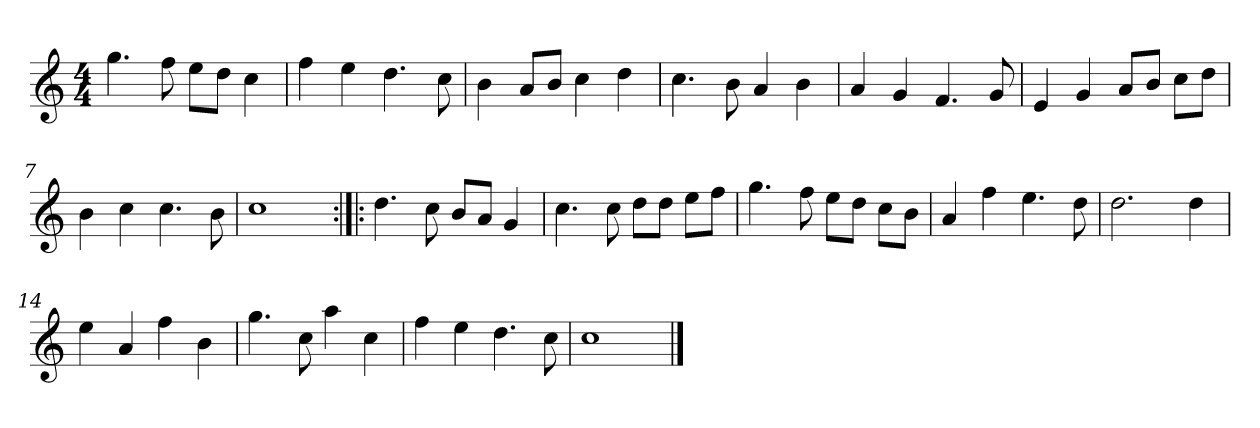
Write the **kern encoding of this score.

**kern
*part1
*staff1
*clefG2
*k[]
*C:
*M4/4
*MM120
=1
4.gg
8ff
8ee\L
8dd\J
4cc
=2
4ff
4ee
4.dd
8cc
=3
4b
8a/L
8b/J
4cc
4dd
=4
4.cc
8b
4a
4b
=5
4a
4g
4.f
8g
=6
4e
4g
8a/L
8b/J
8cc\L
8dd\J
=7
4b
4cc
4.cc
8b
=8
1cc
=9:|!|:
4.dd
8cc
8b/L
8a/J
4g
=10
4.cc
8cc
8dd\L
8dd\J
8ee\L
8ff\J
=11
4.gg
8ff
8ee\L
8dd\J
8cc\L
8b\J
=12
4a
4ff
4.ee
8dd
=13
2.dd
4dd
=14
4ee
4a
4ff
4b
=15
4.gg
8cc
4aa
4cc
=16
4ff
4ee
4.dd
8cc
=17
1cc
==
*-
